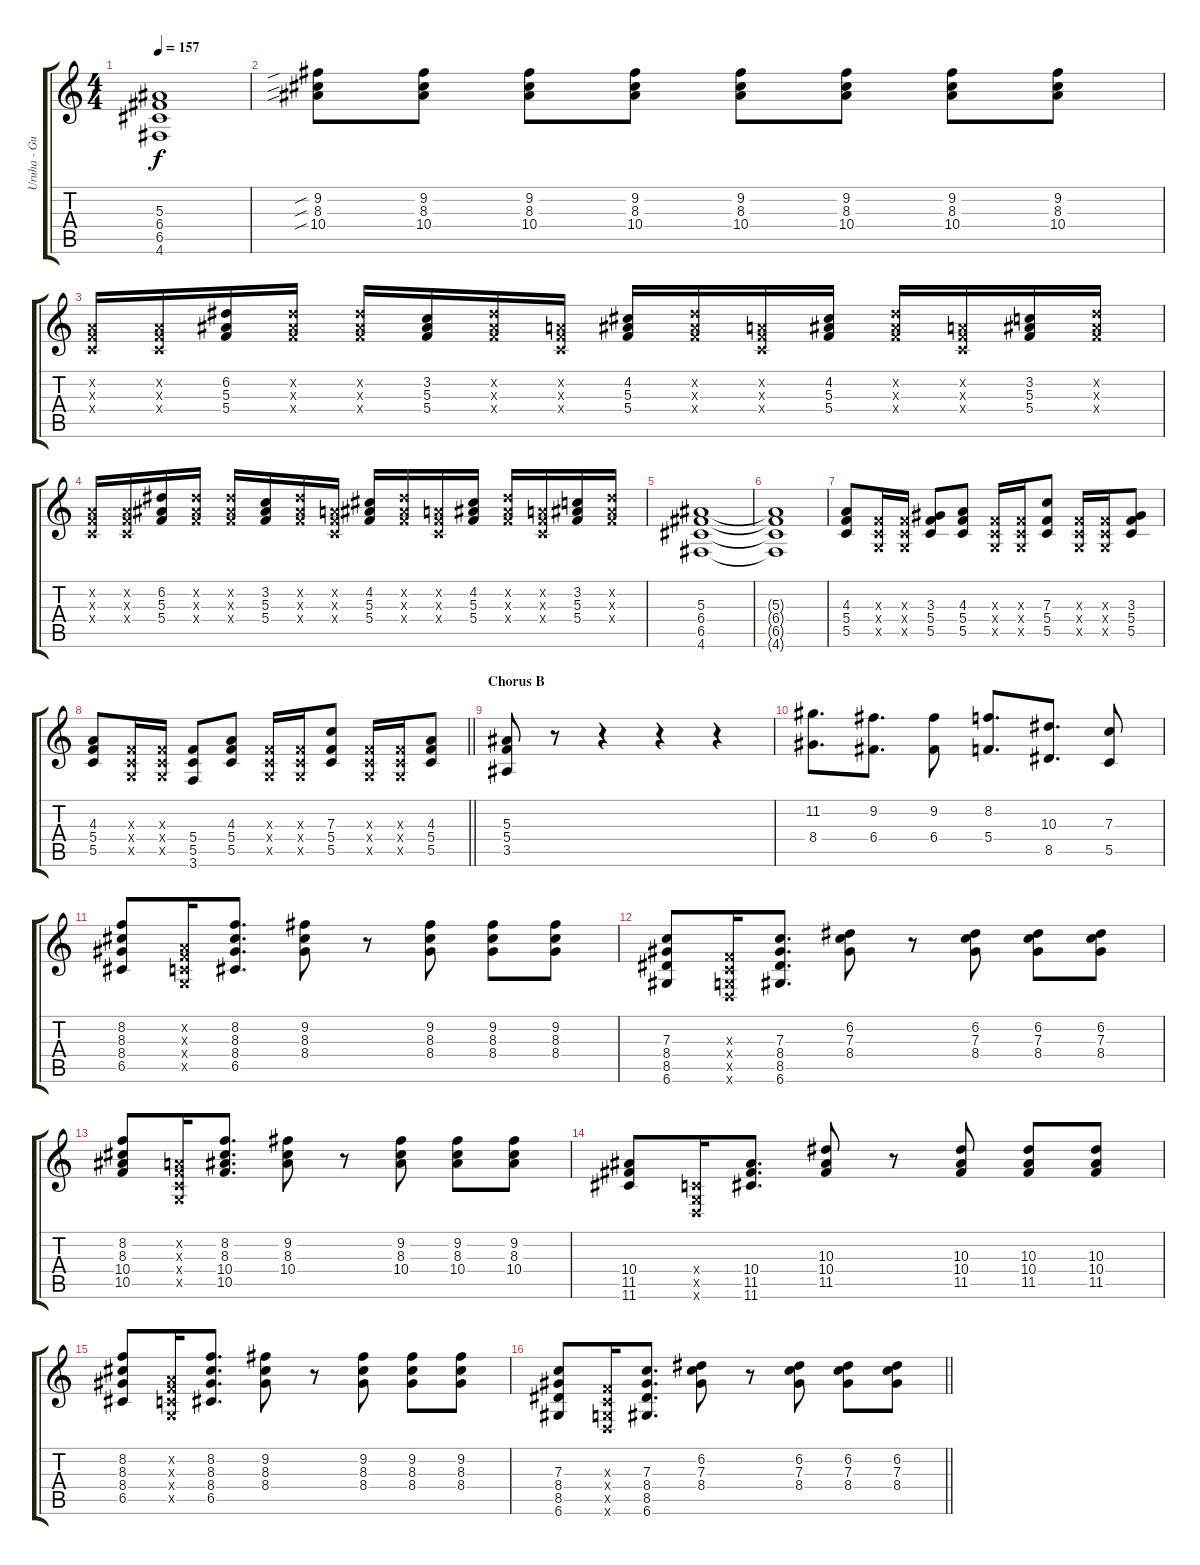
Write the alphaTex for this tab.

\track ("Uruha - Guitar 1" "Uruha - Gu") {instrument distortionguitar}
\staff {score tabs}
\tuning (D4 A3 F3 C3 G2 D2) {hide}
\ts (4 4)
\section ("" "")
\tempo 157
\clef g2
\ks c
(5.3 6.4 6.5 4.6).1{dy f} |
(9.2{sib} 8.3{sib} 10.4{sib}).8 (9.2 8.3 10.4).8 (9.2 8.3 10.4).8 (9.2 8.3 10.4).8 (9.2 8.3 10.4).8 (9.2 8.3 10.4).8 (9.2 8.3 10.4).8 (9.2 8.3 10.4).8 |
(0.2{x} 0.3{x} 0.4{x}).16 (0.2{x} 0.3{x} 0.4{x}).16 (6.2 5.3 5.4).16 (6.2{x} 5.3{x} 5.4{x}).16 (6.2{x} 5.3{x} 5.4{x}).16 (3.2 5.3 5.4).16 (6.2{x} 5.3{x} 5.4{x}).16 (0.2{x} 0.3{x} 0.4{x}).16 (4.2 5.3 5.4).16 (6.2{x} 5.3{x} 5.4{x}).16 (0.2{x} 0.3{x} 0.4{x}).16 (4.2 5.3 5.4).16 (6.2{x} 5.3{x} 5.4{x}).16 (0.2{x} 0.3{x} 0.4{x}).16 (3.2 5.3 5.4).16 (6.2{x} 5.3{x} 5.4{x}).16 |
(0.2{x} 0.3{x} 0.4{x}).16 (0.2{x} 0.3{x} 0.4{x}).16 (6.2 5.3 5.4).16 (6.2{x} 5.3{x} 5.4{x}).16 (6.2{x} 5.3{x} 5.4{x}).16 (3.2 5.3 5.4).16 (6.2{x} 5.3{x} 5.4{x}).16 (0.2{x} 0.3{x} 0.4{x}).16 (4.2 5.3 5.4).16 (6.2{x} 5.3{x} 5.4{x}).16 (0.2{x} 0.3{x} 0.4{x}).16 (4.2 5.3 5.4).16 (6.2{x} 5.3{x} 5.4{x}).16 (0.2{x} 0.3{x} 0.4{x}).16 (3.2 5.3 5.4).16 (6.2{x} 5.3{x} 5.4{x}).16 |
(5.3 6.4 6.5 4.6).1 |
(5.3{t} 6.4{t} 6.5{t} 4.6{t}).1 |
(4.3 5.4 5.5).8 (0.3{x} 0.4{x} 0.5{x}).16 (0.3{x} 0.4{x} 0.5{x}).16 (3.3 5.4 5.5).8 (4.3 5.4 5.5).8 (0.3{x} 0.4{x} 0.5{x}).16 (0.3{x} 0.4{x} 0.5{x}).16 (7.3 5.4 5.5).8 (0.3{x} 0.4{x} 0.5{x}).16 (0.3{x} 0.4{x} 0.5{x}).16 (3.3 5.4 5.5).8 |
\barLineRight lightlight
(4.3 5.4 5.5).8 (0.3{x} 0.4{x} 0.5{x}).16 (0.3{x} 0.4{x} 0.5{x}).16 (5.4 5.5 3.6).8 (4.3 5.4 5.5).8 (0.3{x} 0.4{x} 0.5{x}).16 (0.3{x} 0.4{x} 0.5{x}).16 (7.3 5.4 5.5).8 (0.3{x} 0.4{x} 0.5{x}).16 (0.3{x} 0.4{x} 0.5{x}).16 (4.3 5.4 5.5).8 |
\section ("" "Chorus B")
(5.3 5.4 3.5).8 r.8 r.4 r.4 r.4 |
(11.2 8.4).8{d} (9.2 6.4).8{d} (9.2 6.4).8 (8.2 5.4).8{d} (10.3 8.5).8{d} (7.3 5.5).8 |
(8.2 8.3 8.4 6.5).8 (0.2{x} 0.3{x} 0.4{x} 0.5{x}).16 (8.2 8.3 8.4 6.5).8{d} (9.2 8.3 8.4).8 r.8 (9.2 8.3 8.4).8 (9.2 8.3 8.4).8 (9.2 8.3 8.4).8 |
(7.3 8.4 8.5 6.6).8 (0.3{x} 0.4{x} 0.5{x} 0.6{x}).16 (7.3 8.4 8.5 6.6).8{d} (6.2 7.3 8.4).8 r.8 (6.2 7.3 8.4).8 (6.2 7.3 8.4).8 (6.2 7.3 8.4).8 |
(8.2 8.3 10.4 10.5).8 (0.2{x} 0.3{x} 0.4{x} 0.5{x}).16 (8.2 8.3 10.4 10.5).8{d} (9.2 8.3 10.4).8 r.8 (9.2 8.3 10.4).8 (9.2 8.3 10.4).8 (9.2 8.3 10.4).8 |
(10.4 11.5 11.6).8 (0.4{x} 0.5{x} 0.6{x}).16 (10.4 11.5 11.6).8{d} (10.3 10.4 11.5).8 r.8 (10.3 10.4 11.5).8 (10.3 10.4 11.5).8 (10.3 10.4 11.5).8 |
(8.2 8.3 8.4 6.5).8 (0.2{x} 0.3{x} 0.4{x} 0.5{x}).16 (8.2 8.3 8.4 6.5).8{d} (9.2 8.3 8.4).8 r.8 (9.2 8.3 8.4).8 (9.2 8.3 8.4).8 (9.2 8.3 8.4).8 |
\barLineRight lightlight
(7.3 8.4 8.5 6.6).8 (0.3{x} 0.4{x} 0.5{x} 0.6{x}).16 (7.3 8.4 8.5 6.6).8{d} (6.2 7.3 8.4).8 r.8 (6.2 7.3 8.4).8 (6.2 7.3 8.4).8 (6.2 7.3 8.4).8
